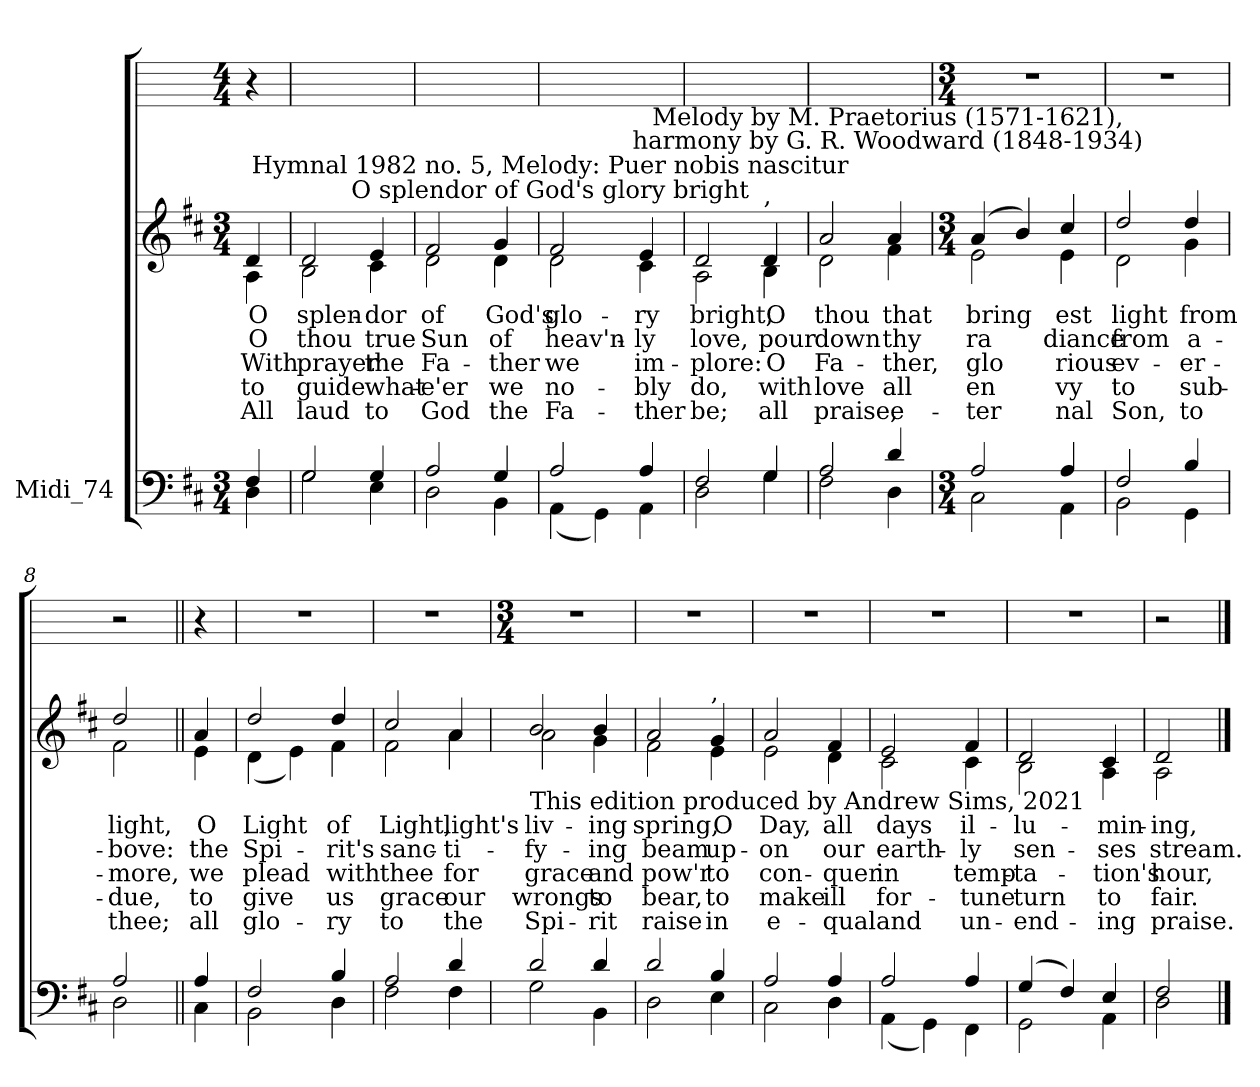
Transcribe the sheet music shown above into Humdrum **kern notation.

**kern	**kern	**text	**text	**text	**text	**text	**kern
*part3	*part2	*part2	*part2	*part2	*part2	*part2	*part1
*staff3	*staff2	*staff2	*staff2	*staff2	*staff2	*staff2	*staff1
*I"Midi_74	*	*	*	*	*	*	*
*clefF4	*clefG2	*	*	*	*	*	*
*k[f#c#]	*k[f#c#]	*	*	*	*	*	*
*D:	*D:	*	*	*	*	*	*
*M3/4	*M3/4	*	*	*	*	*	*M4/4
=	=	=	=	=	=	=	=
*^	*	*	*	*	*	*	*
!	!	!LO:TX:a:cj:t=Ambrose of Milan (340-397),\ntr. Robert Bridges (1844-1930)	!	!	!	!	!	!
!	!	!	!LO:LY:b	!LO:LY:b	!LO:LY:b	!LO:LY:b	!LO:LY:b	!
*	*	*^	*	*	*	*	*	*
4F#/	4D\	4d/	4A\	O	O	With	to	All	4r
=1	=1	=1	=1	=1	=1	=1	=1	=1	=1
!	!	!	!	!LO:LY:b	!LO:LY:b	!LO:LY:b	!LO:LY:b	!LO:LY:b	!
2G/	2G\	2d/	2B\	splen-	-thou	prayer	guide	laud	2.r
!	!	!	!	!LO:LY:b	!LO:LY:b	!LO:LY:b	!LO:LY:b	!LO:LY:b	!
4G/	4E\	4e/	4c#\	dor	true	the	what-	-to	.
=2	=2	=2	=2	=2	=2	=2	=2	=2	=2
!	!	!	!	!LO:LY:b	!LO:LY:b	!LO:LY:b	!LO:LY:b	!LO:LY:b	!
2A/	2D\	2f#/	2d\	of	Sun	Fa-	-e'er	God	2.r
!	!	!	!	!LO:LY:b	!LO:LY:b	!LO:LY:b	!LO:LY:b	!LO:LY:b	!
4G/	4BB\	4g/	4d\	God's	of	ther	we	the	.
=3	=3	=3	=3	=3	=3	=3	=3	=3	=3
!	!	!LO:TX:a:cj:t=O splendor of God's glory bright	!	!	!	!	!	!	!
!	!	!LO:TX:a:cj:t=Hymnal 1982 no. 5, Melody&colon; Puer nobis nascitur	!	!	!	!	!	!	!
!	!	!	!	!LO:LY:b	!LO:LY:b	!LO:LY:b	!LO:LY:b	!LO:LY:b	!
2A/	(<4AA\	2f#/	2d\	glo-	-heav'n-	-we	no-	-Fa-	2.r
.	4GG\)	.	.	.	.	.	.	.	.
!	!	!	!	!LO:LY:b	!LO:LY:b	!LO:LY:b	!LO:LY:b	!LO:LY:b	!
4A/	4AA\	4e/	4c#\	-ry	ly	im-	-bly	ther	.
=4	=4	=4	=4	=4	=4	=4	=4	=4	=4
!	!	!	!	!LO:LY:b	!LO:LY:b	!LO:LY:b	!LO:LY:b	!LO:LY:b	!
2F#/	2D\	2d/	2A\	bright,	love,	plore:	do,	be;	2.r
!	!	!LO:TX:a:t=,	!	!	!	!	!	!	!
!	!	!	!	!LO:LY:b	!LO:LY:b	!LO:LY:b	!LO:LY:b	!LO:LY:b	!
4G/	4G\	4d/	4B\	O	pour	O	with	all	.
=5	=5	=5	=5	=5	=5	=5	=5	=5	=5
!	!	!	!	!LO:LY:b	!LO:LY:b	!LO:LY:b	!LO:LY:b	!LO:LY:b	!
2A/	2F#\	2a/	2d\	thou	down	Fa-	-love	praise,	2.r
!	!	!LO:TX:a:cj:t=Melody by M. Praetorius (1571-1621),\nharmony by G. R. Woodward (1848-1934)	!	!	!	!	!	!	!
!	!	!	!	!LO:LY:b	!LO:LY:b	!LO:LY:b	!LO:LY:b	!LO:LY:b	!
4d/	4D\	4a/	4f#\	that	thy	ther,	all	e-	.
!!LO:LB:g=z
=6	=6	=6	=6	=6	=6	=6	=6	=6	=6
*M3/4	*	*M3/4	*	*	*	*	*	*	*M3/4
!	!	!	!	!LO:LY:b	!LO:LY:b	!LO:LY:b	!LO:LY:b	!LO:LY:b	!
2A/	2C#\	(>4a/	2e\	-bring	ra	glo	en	ter	2.r
.	.	4b/)	.	.	.	.	.	.	.
!	!	!	!	!LO:LY:b	!LO:LY:b	!LO:LY:b	!LO:LY:b	!LO:LY:b	!
4A/	4AA\	4cc#/	4e\	est	diance	rious	vy	nal	.
=7	=7	=7	=7	=7	=7	=7	=7	=7	=7
!	!	!	!	!LO:LY:b	!LO:LY:b	!LO:LY:b	!LO:LY:b	!LO:LY:b	!
2F#/	2BB\	2dd/	2d\	light	from	ev-	-to	Son,	2.r
!	!	!	!	!LO:LY:b	!LO:LY:b	!LO:LY:b	!LO:LY:b	!LO:LY:b	!
4B/	4GG\	4dd/	4g\	from	a-	-er-	-sub-	-to	.
=8	=8	=8	=8	=8	=8	=8	=8	=8	=8
!	!	!	!	!LO:LY:b	!LO:LY:b	!LO:LY:b	!LO:LY:b	!LO:LY:b	!
2A/	2D\	2dd/	2f#\	light,	bove:	more,	due,	thee;	2r
=9||	=9||	=9||	=9||	=9||	=9||	=9||	=9||	=9||	=9||
!	!	!	!	!LO:LY:b	!LO:LY:b	!LO:LY:b	!LO:LY:b	!LO:LY:b	!
4A/	4C#\	4a/	4e\	O	the	we	to	all	4r
=10	=10	=10	=10	=10	=10	=10	=10	=10	=10
!	!	!	!	!LO:LY:b	!LO:LY:b	!LO:LY:b	!LO:LY:b	!LO:LY:b	!
2F#/	2BB\	2dd/	(<4d\	Light	Spi-	-plead	give	glo-	2.r
.	.	.	4e\)	.	.	.	.	.	.
!	!	!	!	!LO:LY:b	!LO:LY:b	!LO:LY:b	!LO:LY:b	!LO:LY:b	!
4B/	4D\	4dd/	4f#\	-of	rit's	with	us	ry	.
=11	=11	=11	=11	=11	=11	=11	=11	=11	=11
!	!	!	!	!LO:LY:b	!LO:LY:b	!LO:LY:b	!LO:LY:b	!LO:LY:b	!
2A/	2F#\	2cc#/	2f#\	Light,	sanc-	-thee	grace	to	2.r
!	!	!	!	!LO:LY:b	!LO:LY:b	!LO:LY:b	!LO:LY:b	!LO:LY:b	!
4d/	4F#\	4a/	4a\	light's	ti-	-for	our	the	.
!!LO:LB:g=z
=12	=12	=12	=12	=12	=12	=12	=12	=12	=12
*	*	*	*	*	*	*	*	*	*M3/4
!	!	!LO:TX:b:t=This edition produced by Andrew Sims, 2021	!	!	!	!	!	!	!
!	!	!	!	!LO:LY:b	!LO:LY:b	!LO:LY:b	!LO:LY:b	!LO:LY:b	!
2d/	2G\	2b/	2a\	liv-	-fy-	-grace	wrongs	Spi-	2.r
!	!	!	!	!LO:LY:b	!LO:LY:b	!LO:LY:b	!LO:LY:b	!LO:LY:b	!
4d/	4BB\	4b/	4g\	-ing	ing	and	to	rit	.
=13	=13	=13	=13	=13	=13	=13	=13	=13	=13
!	!	!	!	!LO:LY:b	!LO:LY:b	!LO:LY:b	!LO:LY:b	!LO:LY:b	!
2d/	2D\	2a/	2f#\	spring,	beam	pow'r	bear,	raise	2.r
!	!	!LO:TX:a:t=,	!	!	!	!	!	!	!
!	!	!	!	!LO:LY:b	!LO:LY:b	!LO:LY:b	!LO:LY:b	!LO:LY:b	!
4B/	4E\	4g/	4e\	O	up-	-to	to	in	.
=14	=14	=14	=14	=14	=14	=14	=14	=14	=14
!	!	!	!	!LO:LY:b	!LO:LY:b	!LO:LY:b	!LO:LY:b	!LO:LY:b	!
2A/	2C#\	2a/	2e\	Day,	on	con-	-make	e-	2.r
!	!	!	!	!LO:LY:b	!LO:LY:b	!LO:LY:b	!LO:LY:b	!LO:LY:b	!
4A/	4D\	4f#/	4d\	-all	our	quer	ill	qual	.
=15	=15	=15	=15	=15	=15	=15	=15	=15	=15
!	!	!	!	!LO:LY:b	!LO:LY:b	!LO:LY:b	!LO:LY:b	!LO:LY:b	!
2A/	(<4AA\	2e/	2c#\	days	earth-	-in	for-	-and	2.r
.	4GG\)	.	.	.	.	.	.	.	.
!	!	!	!	!LO:LY:b	!LO:LY:b	!LO:LY:b	!LO:LY:b	!LO:LY:b	!
4A/	4FF#\	4f#/	4c#\	il-	-ly	temp-	-tune	un-	.
=16	=16	=16	=16	=16	=16	=16	=16	=16	=16
!	!	!	!	!LO:LY:b	!LO:LY:b	!LO:LY:b	!LO:LY:b	!LO:LY:b	!
(>4G/	2GG\	2d/	2B\	-lu-	-sen-	-ta-	-turn	end-	2.r
4F#/)	.	.	.	.	.	.	.	.	.
!	!	!	!	!LO:LY:b	!LO:LY:b	!LO:LY:b	!LO:LY:b	!LO:LY:b	!
4E/	4AA\	4c#/	4A\	-min-	-ses	tion's	to	ing	.
=17	=17	=17	=17	=17	=17	=17	=17	=17	=17
!	!	!	!	!LO:LY:b	!LO:LY:b	!LO:LY:b	!LO:LY:b	!LO:LY:b	!
2F#/	2D\	2d/	2A\	ing,	stream.	hour,	fair.	praise.	2r
*v	*v	*	*	*	*	*	*	*	*
*	*v	*v	*	*	*	*	*	*
==	==	==	==	==	==	==	==
*-	*-	*-	*-	*-	*-	*-	*-
